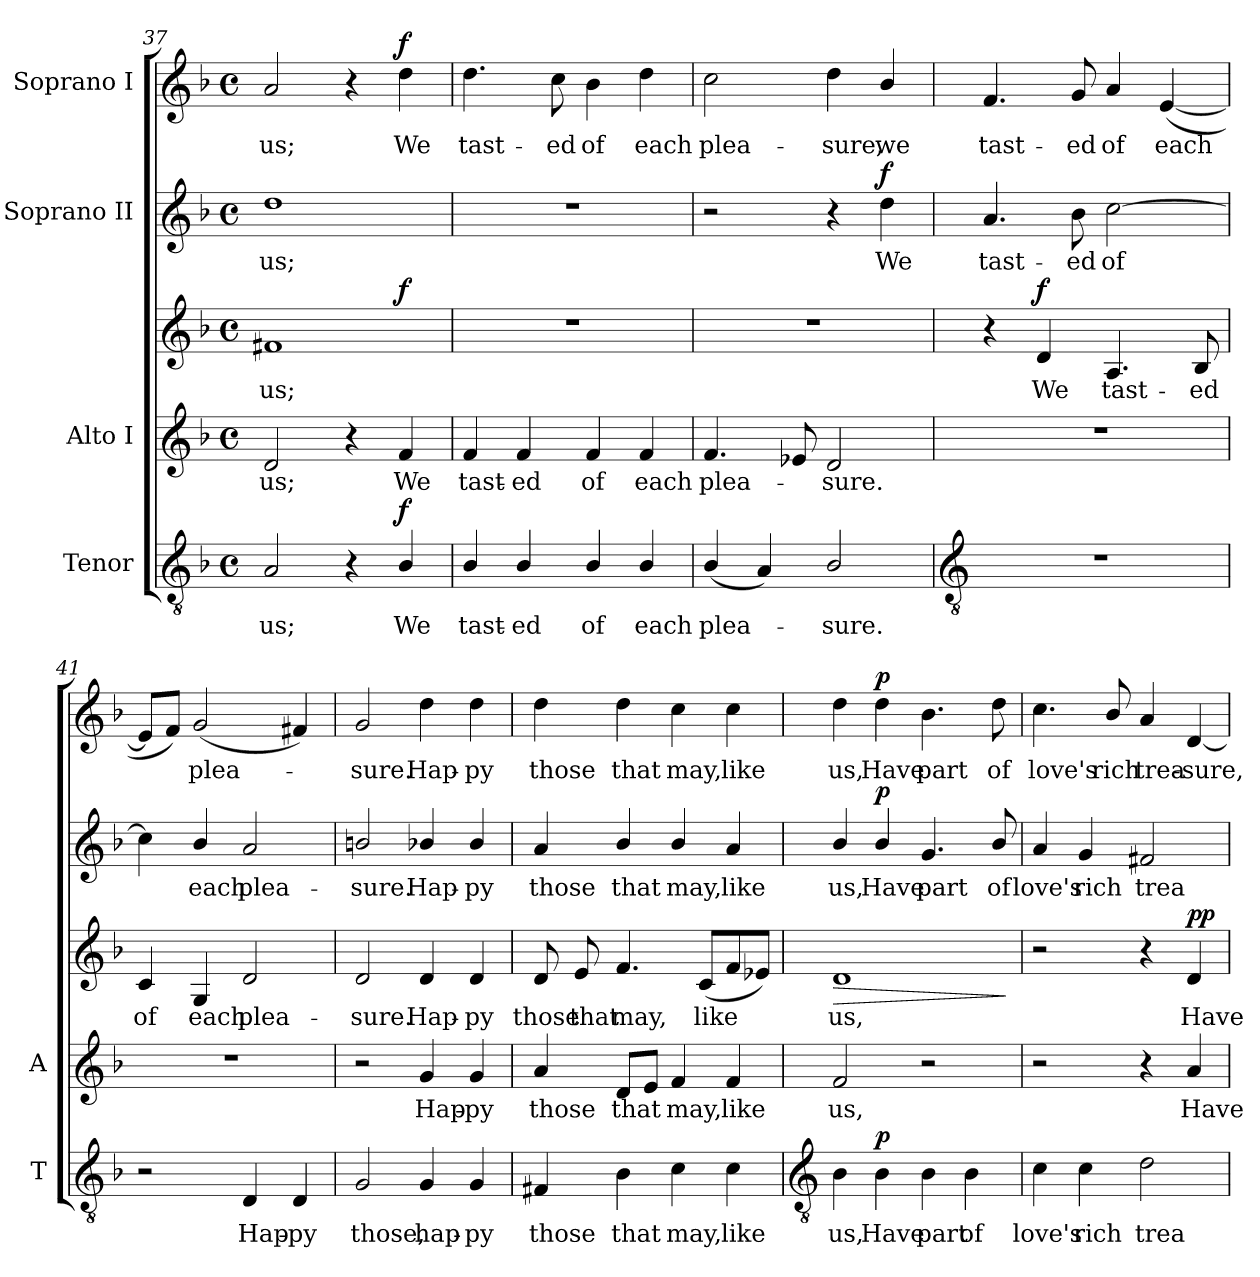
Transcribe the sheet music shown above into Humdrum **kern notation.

**kern	**text	**dynam	**kern	**text	**kern	**text	**dynam	**kern	**text	**dynam	**kern	**text	**dynam
*part4	*part4	*part4	*part3	*part3	*part3	*part3	*part3	*part2	*part2	*part2	*part1	*part1	*part1
*staff5	*staff5	*staff5	*staff4	*staff4	*staff3	*staff3	*staff3/4	*staff2	*staff2	*staff2	*staff1	*staff1	*staff1
*I"Tenor	*	*	*I"Alto I	*	*	*	*	*I"Soprano II	*	*	*I"Soprano I	*	*
*I'T	*	*	*I'A	*	*	*	*	*	*	*	*	*	*
*clefGv2	*	*	*clefG2	*	*clefG2	*	*	*clefG2	*	*	*clefG2	*	*
*k[b-]	*	*	*k[b-]	*	*k[b-]	*	*	*k[b-]	*	*	*k[b-]	*	*
*F:	*	*	*F:	*	*F:	*	*	*F:	*	*	*F:	*	*
*M4/4	*	*	*M4/4	*	*M4/4	*	*	*M4/4	*	*	*M4/4	*	*
*met(c)	*	*	*met(c)	*	*met(c)	*	*	*met(c)	*	*	*met(c)	*	*
=37	=37	=37	=37	=37	=37	=37	=37	=37	=37	=37	=37	=37	=37
!	!LO:LY:b	!	!	!LO:LY:b	!	!LO:LY:b	!	!	!LO:LY:b	!	!	!LO:LY:b	!
2A	us;	.	2d	us;	1f#X	us;	.	1dd	us;	.	2a	us;	.
4r	.	.	4r	.	.	.	.	.	.	.	4r	.	.
!	!LO:LY:b	!LO:DY:b	!	!LO:LY:b	!	!	!LO:DY:b=2	!	!	!	!	!LO:LY:b	!LO:DY:b
4B-/	We	f	4f	We	.	.	f	.	.	.	4dd	We	f
=38	=38	=38	=38	=38	=38	=38	=38	=38	=38	=38	=38	=38	=38
!	!LO:LY:b	!	!	!LO:LY:b	!	!	!	!	!	!	!	!LO:LY:b	!
4B-/	tast-	.	4f	tast-	1r	.	.	1r	.	.	4.dd	tast-	.
!	!LO:LY:b	!	!	!LO:LY:b	!	!	!	!	!	!	!	!	!
4B-/	-ed	.	4f	-ed	.	.	.	.	.	.	.	.	.
!	!	!	!	!	!	!	!	!	!	!	!	!LO:LY:b	!
.	.	.	.	.	.	.	.	.	.	.	8cc	-ed	.
!	!LO:LY:b	!	!	!LO:LY:b	!	!	!	!	!	!	!	!LO:LY:b	!
4B-/	of	.	4f	of	.	.	.	.	.	.	4b-	of	.
!	!LO:LY:b	!	!	!LO:LY:b	!	!	!	!	!	!	!	!LO:LY:b	!
4B-/	each	.	4f	each	.	.	.	.	.	.	4dd	each	.
=39	=39	=39	=39	=39	=39	=39	=39	=39	=39	=39	=39	=39	=39
!	!LO:LY:b	!	!	!LO:LY:b	!	!	!	!	!	!	!	!LO:LY:b	!
(<4B-/	plea-	.	4.f	plea-	1r	.	.	2r	.	.	2cc	plea-	.
4A)	.	.	.	.	.	.	.	.	.	.	.	.	.
.	.	.	8e-X	.	.	.	.	.	.	.	.	.	.
!	!LO:LY:b	!	!	!LO:LY:b	!	!	!	!	!	!	!	!LO:LY:b	!
2B-/	sure.	.	2d	sure.	.	.	.	4r	.	.	4dd	-sure,	.
!	!	!	!	!	!	!	!	!	!LO:LY:b	!LO:DY:b	!	!LO:LY:b	!
.	.	.	.	.	.	.	.	4dd	We	f	4b-/	we	.
!!LO:LB:g=z
=40	=40	=40	=40	=40	=40	=40	=40	=40	=40	=40	=40	=40	=40
*clefGv2	*	*	*	*	*	*	*	*	*	*	*	*	*
!	!	!	!	!	!	!	!	!	!LO:LY:b	!	!	!LO:LY:b	!
1r	.	.	1r	.	4r	.	.	4.a	tast-	.	4.f	tast-	.
!	!	!	!	!	!	!LO:LY:b	!LO:DY:b	!	!	!	!	!	!
.	.	.	.	.	4d	We	f	.	.	.	.	.	.
!	!	!	!	!	!	!	!	!	!LO:LY:b	!	!	!LO:LY:b	!
.	.	.	.	.	.	.	.	8b-	-ed	.	8g	-ed	.
!	!	!	!	!	!	!LO:LY:b	!	!	!LO:LY:b	!	!	!LO:LY:b	!
.	.	.	.	.	4.A	tast-	.	[2cc	of	.	4a	of	.
!	!	!	!	!	!	!	!	!	!	!	!	!LO:LY:b	!
.	.	.	.	.	.	.	.	.	.	.	(<[4e	each	.
!	!	!	!	!	!	!LO:LY:b	!	!	!	!	!	!	!
.	.	.	.	.	8B-	-ed	.	.	.	.	.	.	.
=41	=41	=41	=41	=41	=41	=41	=41	=41	=41	=41	=41	=41	=41
!	!	!	!	!	!	!LO:LY:b	!	!	!	!	!	!	!
2r	.	.	1r	.	4c	of	.	4cc]	.	.	8eL]	.	.
.	.	.	.	.	.	.	.	.	.	.	8fJ)	.	.
!	!	!	!	!	!	!LO:LY:b	!	!	!LO:LY:b	!	!	!LO:LY:b	!
.	.	.	.	.	4G	each	.	4b-/	each	.	(<2g	plea-	.
!	!LO:LY:b	!	!	!	!	!LO:LY:b	!	!	!LO:LY:b	!	!	!	!
4D	Hap-	.	.	.	2d	plea-	.	2a	plea-	.	.	.	.
!	!LO:LY:b	!	!	!	!	!	!	!	!	!	!	!	!
4D	-py	.	.	.	.	.	.	.	.	.	4f#X)	.	.
=42	=42	=42	=42	=42	=42	=42	=42	=42	=42	=42	=42	=42	=42
!	!LO:LY:b	!	!	!	!	!LO:LY:b	!	!	!LO:LY:b	!	!	!LO:LY:b	!
2G	those,	.	2r	.	2d	-sure.	.	2bn/	-sure.	.	2g	sure.	.
!	!LO:LY:b	!	!	!LO:LY:b	!	!LO:LY:b	!	!	!LO:LY:b	!	!	!LO:LY:b	!
4G	hap-	.	4g	Hap-	4d	Hap-	.	4b-X/	Hap-	.	4dd	Hap-	.
!	!LO:LY:b	!	!	!LO:LY:b	!	!LO:LY:b	!	!	!LO:LY:b	!	!	!LO:LY:b	!
4G	-py	.	4g	-py	4d	-py	.	4b-/	-py	.	4dd	-py	.
=43	=43	=43	=43	=43	=43	=43	=43	=43	=43	=43	=43	=43	=43
!	!LO:LY:b	!	!	!LO:LY:b	!	!LO:LY:b	!	!	!LO:LY:b	!	!	!LO:LY:b	!
4F#X	those	.	4a	those	8d	those	.	4a	those	.	4dd	those	.
!	!	!	!	!	!	!LO:LY:b	!	!	!	!	!	!	!
.	.	.	.	.	8e	that	.	.	.	.	.	.	.
!	!LO:LY:b	!	!	!LO:LY:b	!	!LO:LY:b	!	!	!LO:LY:b	!	!	!LO:LY:b	!
4B-	that	.	8dL	that	4.f	may,	.	4b-/	that	.	4dd	that	.
.	.	.	8eJ	.	.	.	.	.	.	.	.	.	.
!	!LO:LY:b	!	!	!LO:LY:b	!	!	!	!	!LO:LY:b	!	!	!LO:LY:b	!
4c	may,	.	4f	may,	.	.	.	4b-/	may,	.	4cc	may,	.
!	!	!	!	!	!	!LO:LY:b	!	!	!	!	!	!	!
.	.	.	.	.	(<8cL	like	.	.	.	.	.	.	.
!	!LO:LY:b	!	!	!LO:LY:b	!	!	!	!	!LO:LY:b	!	!	!LO:LY:b	!
4c	like	.	4f	like	8f	.	.	4a	like	.	4cc	like	.
.	.	.	.	.	8e-XJ)	.	.	.	.	.	.	.	.
!!LO:LB:g=z
=44	=44	=44	=44	=44	=44	=44	=44	=44	=44	=44	=44	=44	=44
*clefGv2	*	*	*	*	*	*	*	*	*	*	*	*	*
!	!LO:LY:b	!	!	!LO:LY:b	!	!LO:LY:b	!LO:HP:b	!	!LO:LY:b	!	!	!LO:LY:b	!
4B-	us,	.	2f	us,	1d	us,	>	4b-/	us,	.	4dd	us,	.
!	!LO:LY:b	!LO:DY:b	!	!	!	!	!	!	!LO:LY:b	!LO:DY:b	!	!LO:LY:b	!LO:DY:b
4B-	Have	p	.	.	.	.	.	4b-/	Have	p	4dd	Have	p
!	!LO:LY:b	!	!	!	!	!	!	!	!LO:LY:b	!	!	!LO:LY:b	!
4B-	part	.	2r	.	.	.	.	4.g	part	.	4.b-	part	.
!	!LO:LY:b	!	!	!	!	!	!	!	!	!	!	!	!
4B-	of	.	.	.	.	.	.	.	.	.	.	.	.
!	!	!	!	!	!	!	!	!	!LO:LY:b	!	!	!LO:LY:b	!
.	.	.	.	.	.	.	.	8b-/	of	.	8dd	of	.
.	.	.	.	.	.	.	]	.	.	.	.	.	.
=45	=45	=45	=45	=45	=45	=45	=45	=45	=45	=45	=45	=45	=45
!	!LO:LY:b	!	!	!	!	!	!	!	!LO:LY:b	!	!	!LO:LY:b	!
4c	love's	.	2r	.	2r	.	.	4a	love's	.	4.cc	love's	.
!	!LO:LY:b	!	!	!	!	!	!	!	!LO:LY:b	!	!	!	!
4c	rich	.	.	.	.	.	.	4g	rich	.	.	.	.
!	!	!	!	!	!	!	!	!	!	!	!	!LO:LY:b	!
.	.	.	.	.	.	.	.	.	.	.	8b-/	rich	.
!	!LO:LY:b	!	!	!	!	!	!	!	!LO:LY:b	!	!	!LO:LY:b	!
2d	trea-	.	4r	.	4r	.	.	2f#X	trea-	.	4a	trea-	.
!	!	!	!	!LO:LY:b	!	!LO:LY:b	!LO:DY:b=2	!	!	!	!	!LO:LY:b	!
!	!	!	!	!	!	!	!LO:DY:n=1:b	!	!	!	!	!	!
.	.	.	4a	Have	4d	Have	p p	.	.	.	[4d	-sure,	.
=	=	=	=	=	=	=	=	=	=	=	=	=	=
*-	*-	*-	*-	*-	*-	*-	*-	*-	*-	*-	*-	*-	*-
